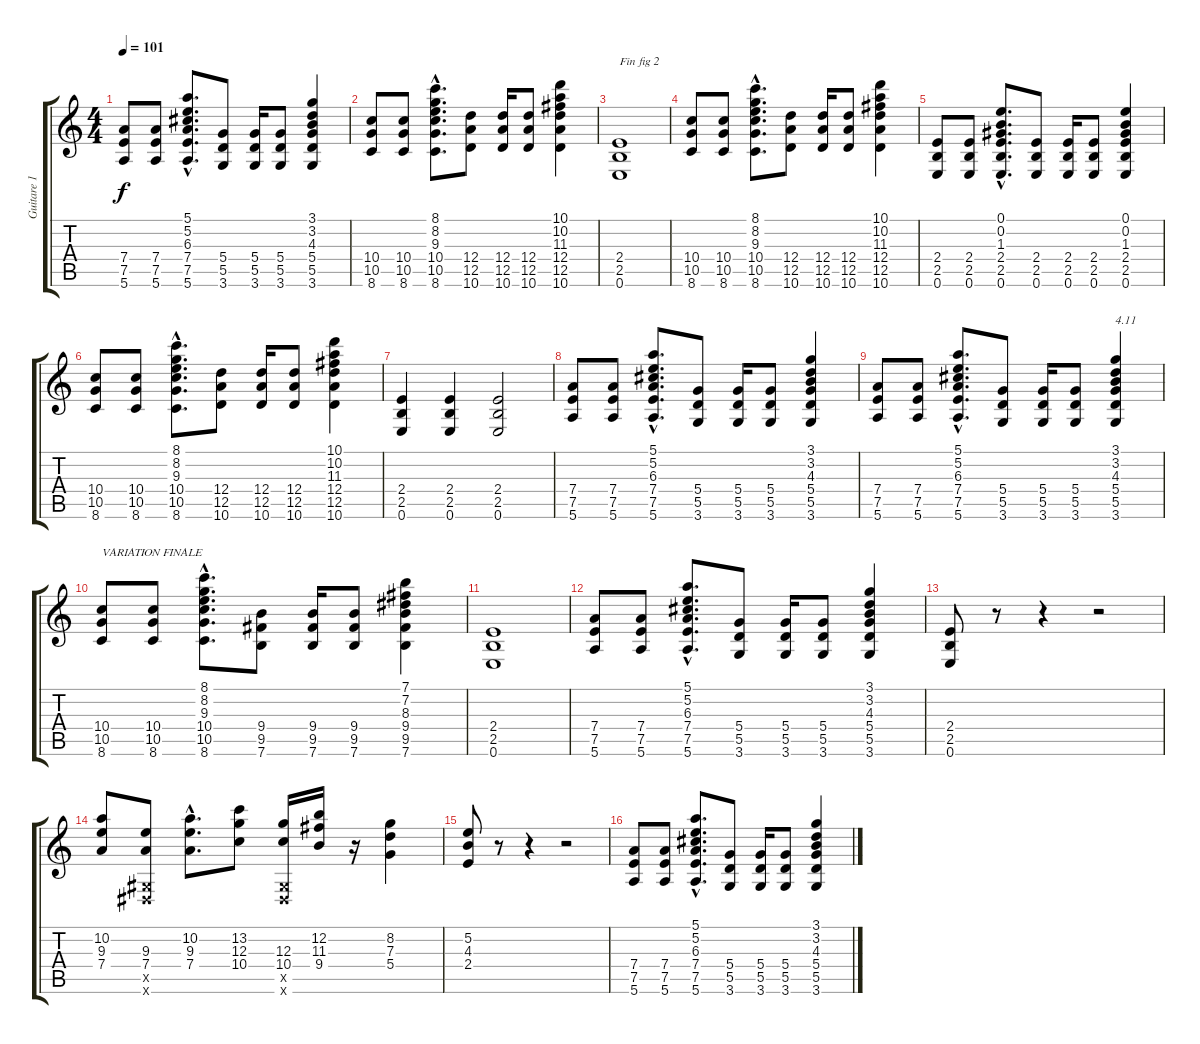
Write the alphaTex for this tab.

\track ("Guitare 1 Robert 12string" "Guitare 1 ") {instrument acousticguitarsteel}
\staff {score tabs}
\tuning (E4 B3 G3 D3 A2 E2) {hide}
\ts (4 4)
\tempo 101
\clef g2
\ks c
(7.4 7.5 5.6).8{dy f} (7.4 7.5 5.6).8 (5.1{hac} 5.2{hac} 6.3{hac} 7.4{hac} 7.5{hac} 5.6{hac}).8{d} (5.4 5.5 3.6).8 (5.4 5.5 3.6).16 (5.4 5.5 3.6).8 (3.1 3.2 4.3 5.4 5.5 3.6).4 |
(10.4 10.5 8.6).8 (10.4 10.5 8.6).8 (8.1{hac} 8.2{hac} 9.3{hac} 10.4{hac} 10.5{hac} 8.6{hac}).8{d} (12.4 12.5 10.6).8 (12.4 12.5 10.6).16 (12.4 12.5 10.6).8 (10.1 10.2 11.3 12.4 12.5 10.6).4 |
(2.4 2.5 0.6).1{txt "Fin fig 2"} |
(10.4 10.5 8.6).8 (10.4 10.5 8.6).8 (8.1{hac} 8.2{hac} 9.3{hac} 10.4{hac} 10.5{hac} 8.6{hac}).8{d} (12.4 12.5 10.6).8 (12.4 12.5 10.6).16 (12.4 12.5 10.6).8 (10.1 10.2 11.3 12.4 12.5 10.6).4 |
(2.4 2.5 0.6).8 (2.4 2.5 0.6).8 (0.1{hac} 0.2{hac} 1.3{hac} 2.4{hac} 2.5{hac} 0.6{hac}).8{d} (2.4 2.5 0.6).8 (2.4 2.5 0.6).16 (2.4 2.5 0.6).8 (0.1 0.2 1.3 2.4 2.5 0.6).4 |
(10.4 10.5 8.6).8 (10.4 10.5 8.6).8 (8.1{hac} 8.2{hac} 9.3{hac} 10.4{hac} 10.5{hac} 8.6{hac}).8{d} (12.4 12.5 10.6).8 (12.4 12.5 10.6).16 (12.4 12.5 10.6).8 (10.1 10.2 11.3 12.4 12.5 10.6).4 |
(2.4 2.5 0.6).4 (2.4 2.5 0.6).4 (2.4 2.5 0.6).2 |
(7.4 7.5 5.6).8 (7.4 7.5 5.6).8 (5.1{hac} 5.2{hac} 6.3{hac} 7.4{hac} 7.5{hac} 5.6{hac}).8{d} (5.4 5.5 3.6).8 (5.4 5.5 3.6).16 (5.4 5.5 3.6).8 (3.1 3.2 4.3 5.4 5.5 3.6).4 |
(7.4 7.5 5.6).8 (7.4 7.5 5.6).8 (5.1{hac} 5.2{hac} 6.3{hac} 7.4{hac} 7.5{hac} 5.6{hac}).8{d} (5.4 5.5 3.6).8 (5.4 5.5 3.6).16 (5.4 5.5 3.6).8 (3.1 3.2 4.3 5.4 5.5 3.6).4{txt "4.11"} |
(10.4 10.5 8.6).8{txt "VARIATION FINALE"} (10.4 10.5 8.6).8 (8.1{hac} 8.2{hac} 9.3{hac} 10.4{hac} 10.5{hac} 8.6{hac}).8{d} (9.4 9.5 7.6).8 (9.4 9.5 7.6).16 (9.4 9.5 7.6).8 (7.1 7.2 8.3 9.4 9.5 7.6).4 |
(2.4 2.5 0.6).1 |
(7.4 7.5 5.6).8 (7.4 7.5 5.6).8 (5.1{hac} 5.2{hac} 6.3{hac} 7.4{hac} 7.5{hac} 5.6{hac}).8{d} (5.4 5.5 3.6).8 (5.4 5.5 3.6).16 (5.4 5.5 3.6).8 (3.1 3.2 4.3 5.4 5.5 3.6).4 |
(2.4 2.5 0.6).8 r.8 r.4 r.2 |
(10.2 9.3 7.4).8 (9.3 7.4 -1.5{x} -1.6{x}).8 (10.2{hac} 9.3{hac} 7.4{hac}).8{d} (13.2 12.3 10.4).8 (12.3 10.4 -1.5{x} -1.6{x}).16 (12.2 11.3 9.4).16 r.16 (8.2 7.3 5.4).4 |
(5.2 4.3 2.4).8 r.8 r.4 r.2 |
(7.4 7.5 5.6).8 (7.4 7.5 5.6).8 (5.1{hac} 5.2{hac} 6.3{hac} 7.4{hac} 7.5{hac} 5.6{hac}).8{d} (5.4 5.5 3.6).8 (5.4 5.5 3.6).16 (5.4 5.5 3.6).8 (3.1 3.2 4.3 5.4 5.5 3.6).4
